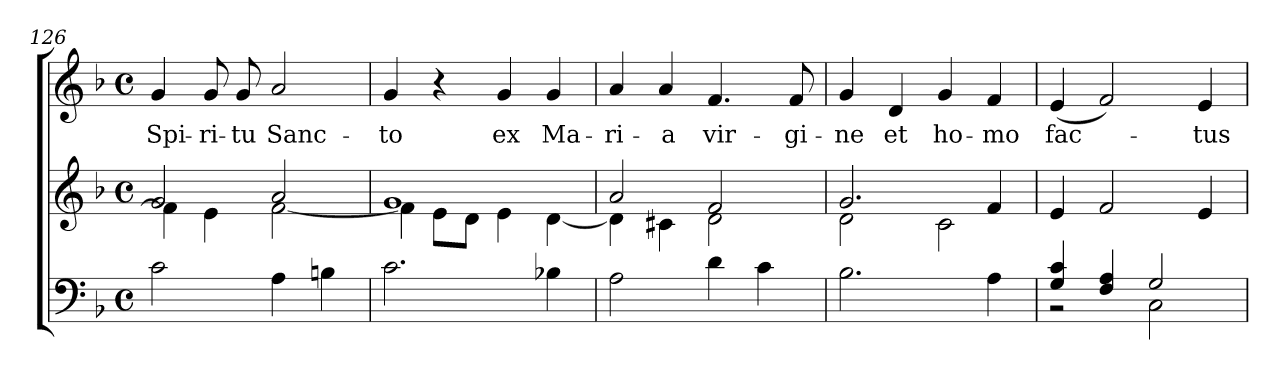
**kern	**kern	**kern	**text
*part2	*part2	*part1	*part1
*staff3	*staff2	*staff1	*staff1
*clefF4	*clefG2	*clefG2	*
*k[b-]	*k[b-]	*k[b-]	*
*F:	*F:	*F:	*
*M4/4	*M4/4	*M4/4	*
*met(c)	*met(c)	*met(c)	*
=126	=126	=126	=126
*	*^	*	*
!	!	!	!	!LO:LY:b
2c\	2g/	4f\]	4g/	Spi-
!	!	!	!	!LO:LY:b
.	.	4e\	8g/	-ri-
!	!	!	!	!LO:LY:b
.	.	.	8g/	-tu
!	!	!	!	!LO:LY:b
4A\	2a/	[<2f\	2a/	Sanc-
4Bn\	.	.	.	.
=127	=127	=127	=127	=127
!	!	!	!	!LO:LY:b
2.c\	1g	4f\]	4g/	-to
.	.	8e\L	4r	.
.	.	8d\J	.	.
!	!	!	!	!LO:LY:b
.	.	4e\	4g/	ex
!	!	!	!	!LO:LY:b
4B-X\	.	[<4d\	4g/	Ma-
=128	=128	=128	=128	=128
!	!	!	!	!LO:LY:b
2A\	2a/	4d\]	4a/	-ri-
!	!	!	!	!LO:LY:b
.	.	4c#X\	4a/	-a
!	!	!	!	!LO:LY:b
4d\	2f/	2d\	4.f/	vir-
4c\	.	.	.	.
!	!	!	!	!LO:LY:b
.	.	.	8f/	-gi-
=129	=129	=129	=129	=129
!	!	!	!	!LO:LY:b
2.B-\	2.g/	2d\	4g/	-ne
!	!	!	!	!LO:LY:b
.	.	.	4d/	et
!	!	!	!	!LO:LY:b
.	.	2c\	4g/	ho-
!	!	!	!	!LO:LY:b
4A\	4f/	.	4f/	-mo
*	*v	*v	*	*
!!LO:LB:g=z
=130	=130	=130	=130
*^	*	*	*
!	!	!	!	!LO:LY:b
4G/ 4c/	2rBB	4e/	(<4e/	fac-
4F/ 4A/	.	2f/	2f/)	.
2G/	2C\	.	.	.
!	!	!	!	!LO:LY:b
.	.	4e/	4e/	-tus
*v	*v	*	*	*
=	=	=	=
*-	*-	*-	*-
